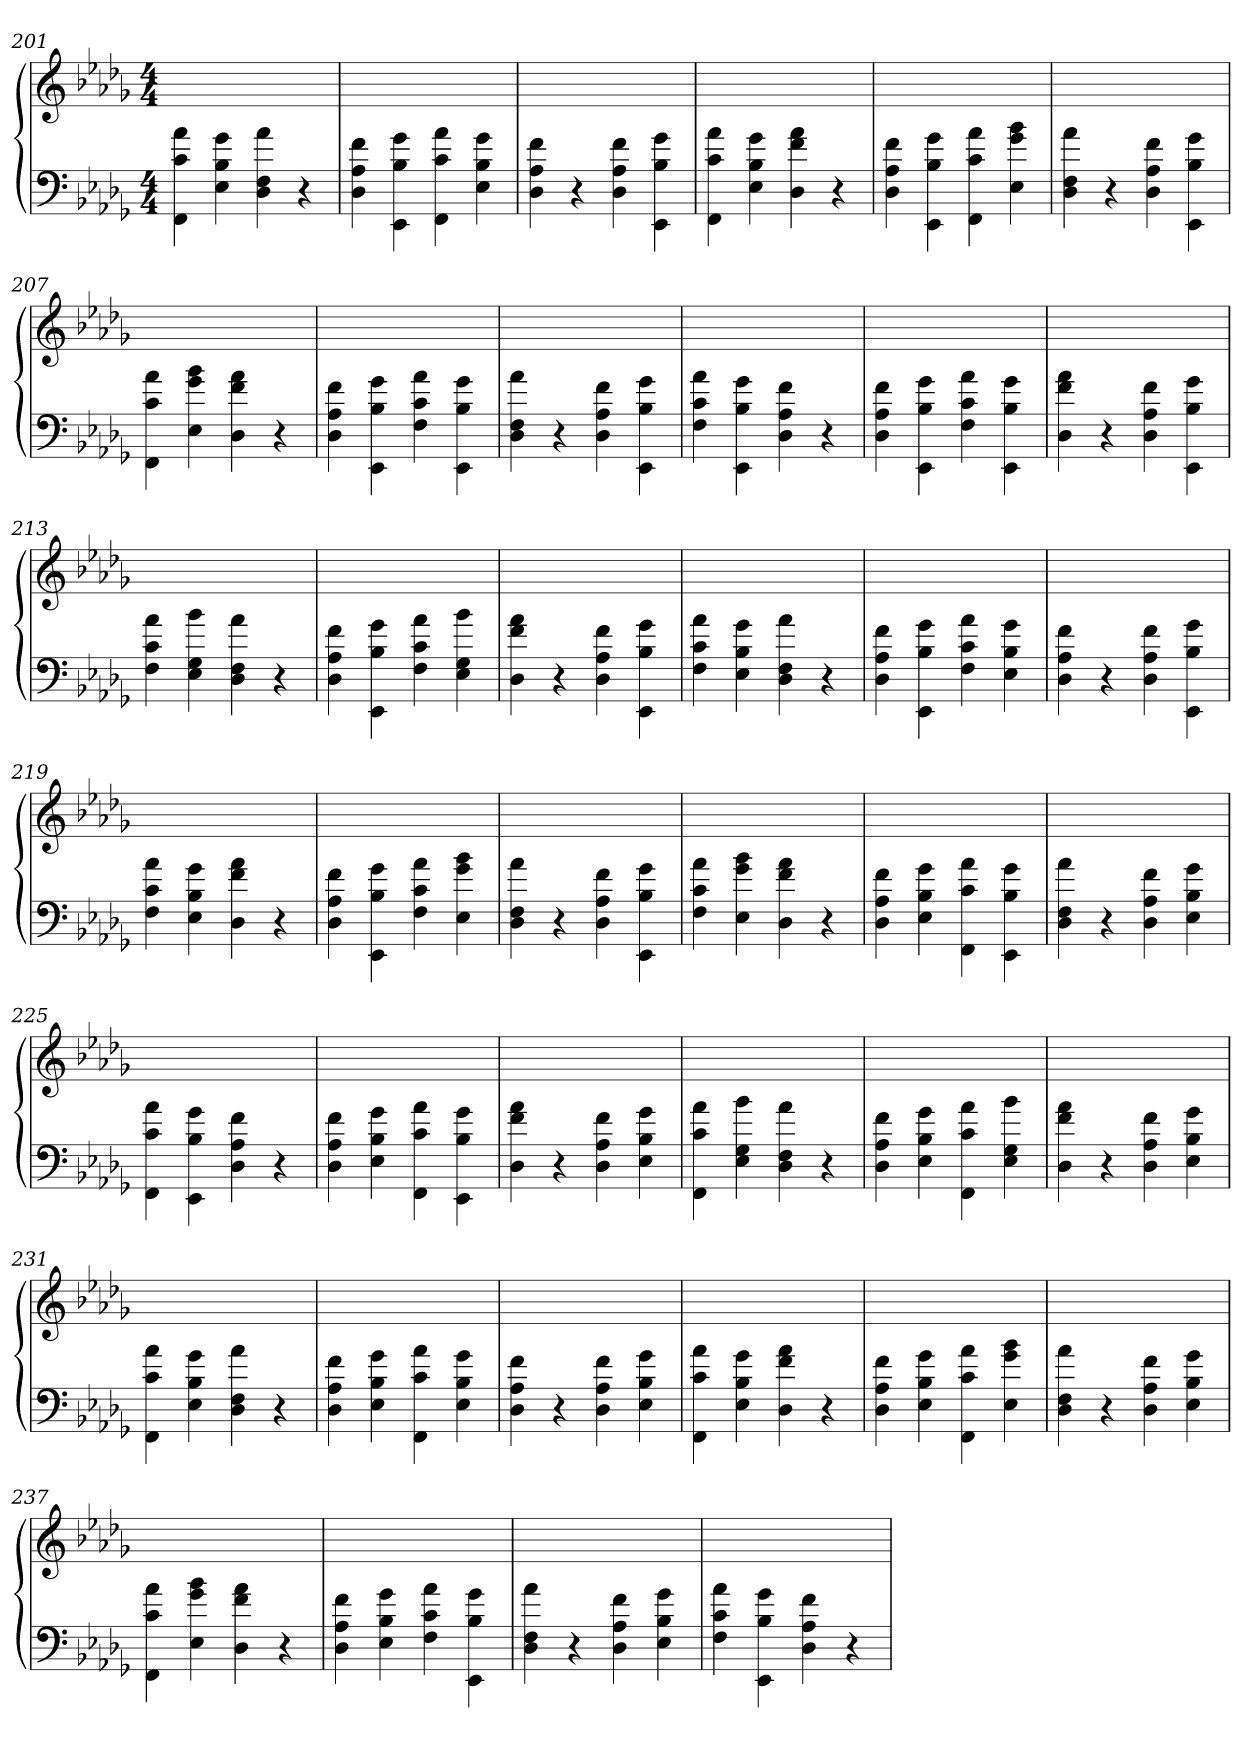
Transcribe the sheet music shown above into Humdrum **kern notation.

**kern	**kern
*part2	*part1
*staff2	*staff1
*clefF4	*clefG2
*k[b-e-a-d-g-]	*k[b-e-a-d-g-]
*D-:	*D-:
*M4/4	*M4/4
=201	=201
4FF 4c 4a-	1ryy
4E- 4B- 4g-	.
4D- 4F 4a-	.
4r	.
=202	=202
4D- 4A- 4f	1ryy
4EE- 4B- 4g-	.
4FF 4c 4a-	.
4E- 4B- 4g-	.
=203	=203
4D- 4A- 4f	1ryy
4r	.
4D- 4A- 4f	.
4EE- 4B- 4g-	.
=204	=204
4FF 4c 4a-	1ryy
4E- 4B- 4g-	.
4D- 4f 4a-	.
4r	.
=205	=205
4D- 4A- 4f	1ryy
4EE- 4B- 4g-	.
4FF 4c 4a-	.
4E- 4g- 4b-	.
=206	=206
4D- 4F 4a-	1ryy
4r	.
4D- 4A- 4f	.
4EE- 4B- 4g-	.
=207	=207
4FF 4c 4a-	1ryy
4E- 4g- 4b-	.
4D- 4f 4a-	.
4r	.
=208	=208
4D- 4A- 4f	1ryy
4EE- 4B- 4g-	.
4F 4c 4a-	.
4EE- 4B- 4g-	.
=209	=209
4D- 4F 4a-	1ryy
4r	.
4D- 4A- 4f	.
4EE- 4B- 4g-	.
=210	=210
4F 4c 4a-	1ryy
4EE- 4B- 4g-	.
4D- 4A- 4f	.
4r	.
=211	=211
4D- 4A- 4f	1ryy
4EE- 4B- 4g-	.
4F 4c 4a-	.
4EE- 4B- 4g-	.
=212	=212
4D- 4f 4a-	1ryy
4r	.
4D- 4A- 4f	.
4EE- 4B- 4g-	.
=213	=213
4F 4c 4a-	1ryy
4E- 4G- 4b-	.
4D- 4F 4a-	.
4r	.
=214	=214
4D- 4A- 4f	1ryy
4EE- 4B- 4g-	.
4F 4c 4a-	.
4E- 4G- 4b-	.
=215	=215
4D- 4f 4a-	1ryy
4r	.
4D- 4A- 4f	.
4EE- 4B- 4g-	.
=216	=216
4F 4c 4a-	1ryy
4E- 4B- 4g-	.
4D- 4F 4a-	.
4r	.
=217	=217
4D- 4A- 4f	1ryy
4EE- 4B- 4g-	.
4F 4c 4a-	.
4E- 4B- 4g-	.
=218	=218
4D- 4A- 4f	1ryy
4r	.
4D- 4A- 4f	.
4EE- 4B- 4g-	.
=219	=219
4F 4c 4a-	1ryy
4E- 4B- 4g-	.
4D- 4f 4a-	.
4r	.
=220	=220
4D- 4A- 4f	1ryy
4EE- 4B- 4g-	.
4F 4c 4a-	.
4E- 4g- 4b-	.
=221	=221
4D- 4F 4a-	1ryy
4r	.
4D- 4A- 4f	.
4EE- 4B- 4g-	.
=222	=222
4F 4c 4a-	1ryy
4E- 4g- 4b-	.
4D- 4f 4a-	.
4r	.
=223	=223
4D- 4A- 4f	1ryy
4E- 4B- 4g-	.
4FF 4c 4a-	.
4EE- 4B- 4g-	.
=224	=224
4D- 4F 4a-	1ryy
4r	.
4D- 4A- 4f	.
4E- 4B- 4g-	.
=225	=225
4FF 4c 4a-	1ryy
4EE- 4B- 4g-	.
4D- 4A- 4f	.
4r	.
=226	=226
4D- 4A- 4f	1ryy
4E- 4B- 4g-	.
4FF 4c 4a-	.
4EE- 4B- 4g-	.
=227	=227
4D- 4f 4a-	1ryy
4r	.
4D- 4A- 4f	.
4E- 4B- 4g-	.
=228	=228
4FF 4c 4a-	1ryy
4E- 4G- 4b-	.
4D- 4F 4a-	.
4r	.
=229	=229
4D- 4A- 4f	1ryy
4E- 4B- 4g-	.
4FF 4c 4a-	.
4E- 4G- 4b-	.
=230	=230
4D- 4f 4a-	1ryy
4r	.
4D- 4A- 4f	.
4E- 4B- 4g-	.
=231	=231
4FF 4c 4a-	1ryy
4E- 4B- 4g-	.
4D- 4F 4a-	.
4r	.
=232	=232
4D- 4A- 4f	1ryy
4E- 4B- 4g-	.
4FF 4c 4a-	.
4E- 4B- 4g-	.
=233	=233
4D- 4A- 4f	1ryy
4r	.
4D- 4A- 4f	.
4E- 4B- 4g-	.
=234	=234
4FF 4c 4a-	1ryy
4E- 4B- 4g-	.
4D- 4f 4a-	.
4r	.
=235	=235
4D- 4A- 4f	1ryy
4E- 4B- 4g-	.
4FF 4c 4a-	.
4E- 4g- 4b-	.
=236	=236
4D- 4F 4a-	1ryy
4r	.
4D- 4A- 4f	.
4E- 4B- 4g-	.
=237	=237
4FF 4c 4a-	1ryy
4E- 4g- 4b-	.
4D- 4f 4a-	.
4r	.
=238	=238
4D- 4A- 4f	1ryy
4E- 4B- 4g-	.
4F 4c 4a-	.
4EE- 4B- 4g-	.
=239	=239
4D- 4F 4a-	1ryy
4r	.
4D- 4A- 4f	.
4E- 4B- 4g-	.
=240	=240
4F 4c 4a-	1ryy
4EE- 4B- 4g-	.
4D- 4A- 4f	.
4r	.
=	=
*-	*-
